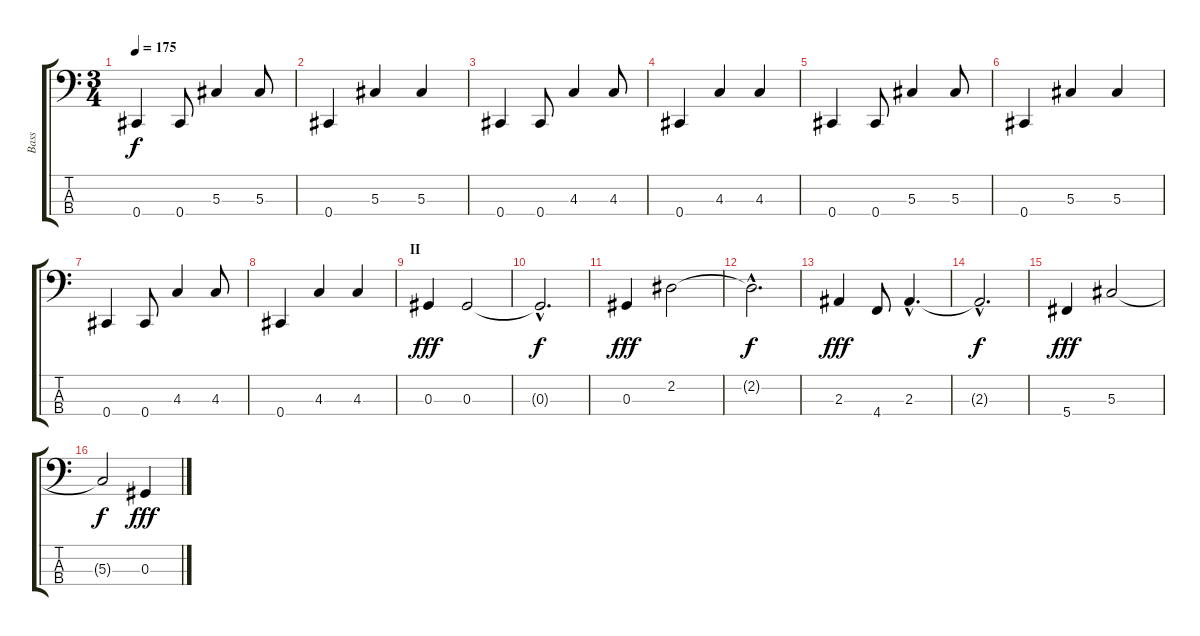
\track ("Bass" "Bass") {instrument electricbasspick}
\staff {score tabs}
\tuning (Gb2 Db2 Ab1 Db1) {hide}
\ts (3 4)
\tempo 175
\clef f4
\ks c
0.4.4{dy f} 0.4.8 5.3.4 5.3.8 |
0.4.4 5.3.4 5.3.4 |
0.4.4 0.4.8 4.3.4 4.3.8 |
0.4.4 4.3.4 4.3.4 |
0.4.4 0.4.8 5.3.4 5.3.8 |
0.4.4 5.3.4 5.3.4 |
0.4.4 0.4.8 4.3.4 4.3.8 |
0.4.4 4.3.4 4.3.4 |
\section ("" "II")
0.3.4{dy fff} 0.3.2 |
0.3{hac t}.2{d dy f} |
0.3.4{dy fff} 2.2.2 |
2.2{hac t}.2{d dy f} |
2.3.4{dy fff} 4.4.8 2.3{hac}.4{d} |
2.3{hac t}.2{d dy f} |
5.4.4{dy fff} 5.3.2 |
5.3{t}.2{dy f} 0.3.4{dy fff}
